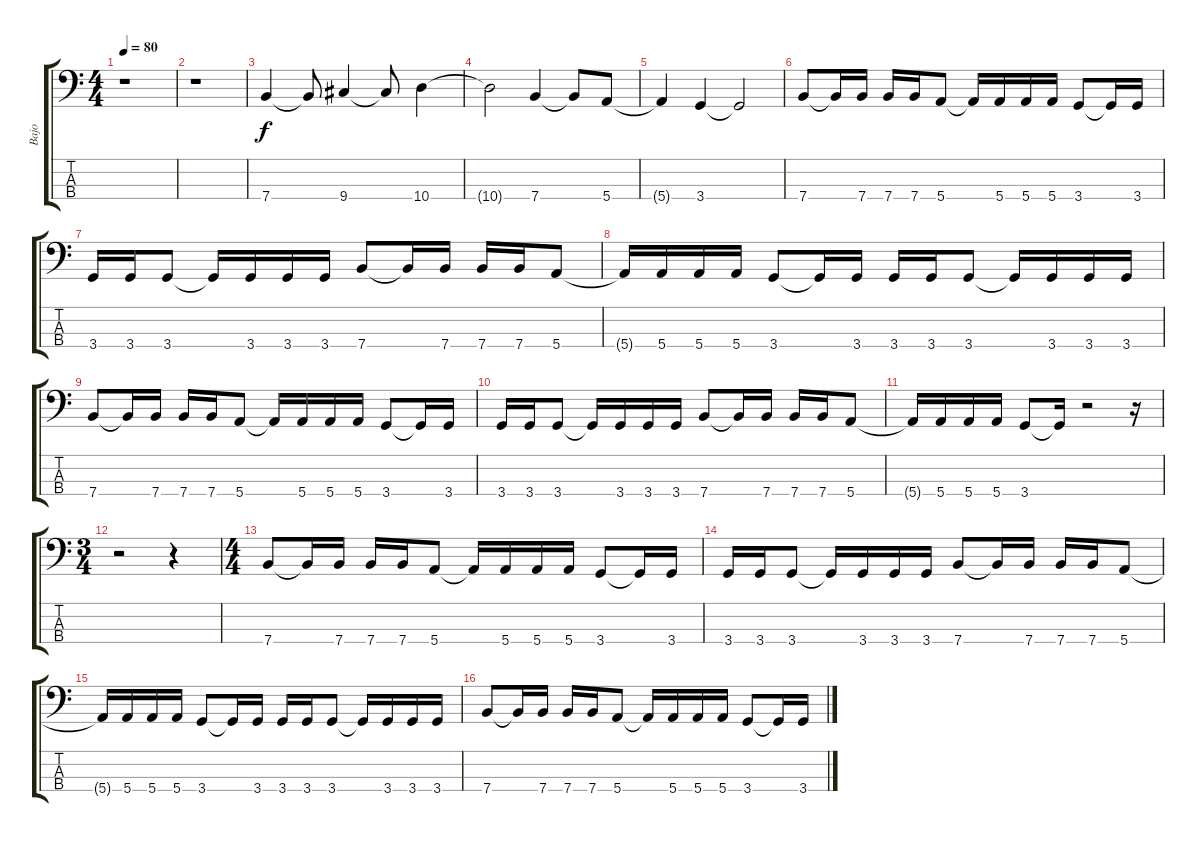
\track ("Bajo" "Bajo") {instrument electricbasspick}
\staff {score tabs}
\tuning (G2 D2 A1 E1) {hide}
\ts (4 4)
\tempo 80
\clef f4
\ks c
r.1{dy f} |
r.1 |
7.4.4 7.4{t}.8 9.4.4 9.4{t}.8 10.4.4 |
10.4{t}.2 7.4.4 7.4{t}.8 5.4.8 |
5.4{t}.4 3.4.4 3.4{t}.2 |
7.4.8 7.4{t}.16 7.4.16 7.4.16 7.4.16 5.4.8 5.4{t}.16 5.4.16 5.4.16 5.4.16 3.4.8 3.4{t}.16 3.4.16 |
3.4.16 3.4.16 3.4.8 3.4{t}.16 3.4.16 3.4.16 3.4.16 7.4.8 7.4{t}.16 7.4.16 7.4.16 7.4.16 5.4.8 |
5.4{t}.16 5.4.16 5.4.16 5.4.16 3.4.8 3.4{t}.16 3.4.16 3.4.16 3.4.16 3.4.8 3.4{t}.16 3.4.16 3.4.16 3.4.16 |
7.4.8 7.4{t}.16 7.4.16 7.4.16 7.4.16 5.4.8 5.4{t}.16 5.4.16 5.4.16 5.4.16 3.4.8 3.4{t}.16 3.4.16 |
3.4.16 3.4.16 3.4.8 3.4{t}.16 3.4.16 3.4.16 3.4.16 7.4.8 7.4{t}.16 7.4.16 7.4.16 7.4.16 5.4.8 |
5.4{t}.16 5.4.16 5.4.16 5.4.16 3.4.8 3.4{t}.16 r.2 r.16 |
\ts (3 4)
r.2 r.4 |
\ts (4 4)
7.4.8 7.4{t}.16 7.4.16 7.4.16 7.4.16 5.4.8 5.4{t}.16 5.4.16 5.4.16 5.4.16 3.4.8 3.4{t}.16 3.4.16 |
3.4.16 3.4.16 3.4.8 3.4{t}.16 3.4.16 3.4.16 3.4.16 7.4.8 7.4{t}.16 7.4.16 7.4.16 7.4.16 5.4.8 |
5.4{t}.16 5.4.16 5.4.16 5.4.16 3.4.8 3.4{t}.16 3.4.16 3.4.16 3.4.16 3.4.8 3.4{t}.16 3.4.16 3.4.16 3.4.16 |
7.4.8 7.4{t}.16 7.4.16 7.4.16 7.4.16 5.4.8 5.4{t}.16 5.4.16 5.4.16 5.4.16 3.4.8 3.4{t}.16 3.4.16
